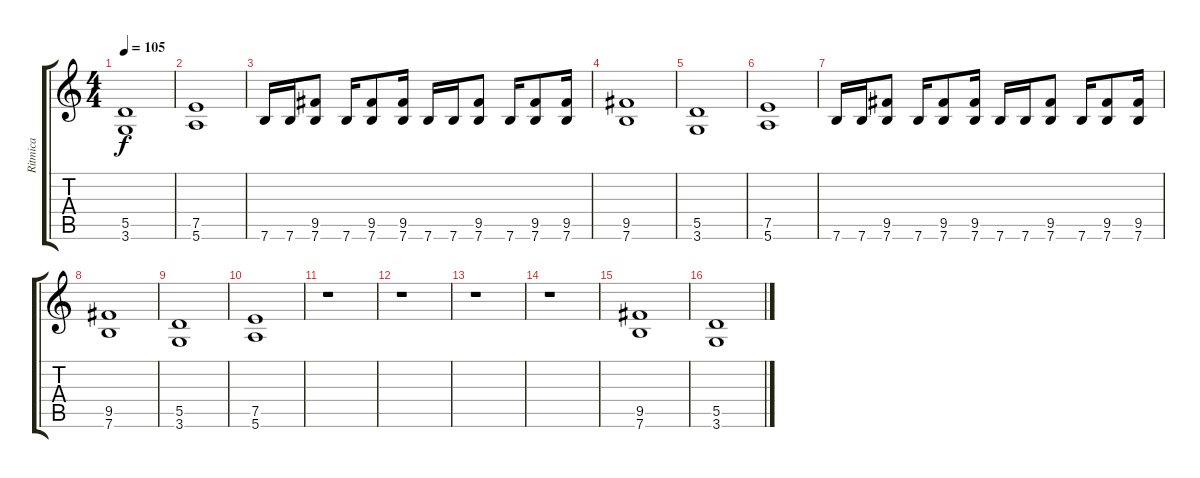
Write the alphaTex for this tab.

\track ("Ritmica" "Ritmica") {instrument distortionguitar}
\staff {score tabs}
\tuning (E4 B3 G3 D3 A2 E2) {hide}
\ts (4 4)
\tempo 105
\clef g2
\ks c
(5.5 3.6).1{dy f} |
(7.5 5.6).1 |
7.6.16 7.6.16 (9.5 7.6).8 7.6.16 (9.5 7.6).8 (9.5 7.6).16 7.6.16 7.6.16 (9.5 7.6).8 7.6.16 (9.5 7.6).8 (9.5 7.6).16 |
(9.5 7.6).1 |
(5.5 3.6).1 |
(7.5 5.6).1 |
7.6.16 7.6.16 (9.5 7.6).8 7.6.16 (9.5 7.6).8 (9.5 7.6).16 7.6.16 7.6.16 (9.5 7.6).8 7.6.16 (9.5 7.6).8 (9.5 7.6).16 |
(9.5 7.6).1 |
(5.5 3.6).1 |
(7.5 5.6).1 |
r.1 |
r.1 |
r.1 |
r.1 |
(9.5 7.6).1 |
(5.5 3.6).1
